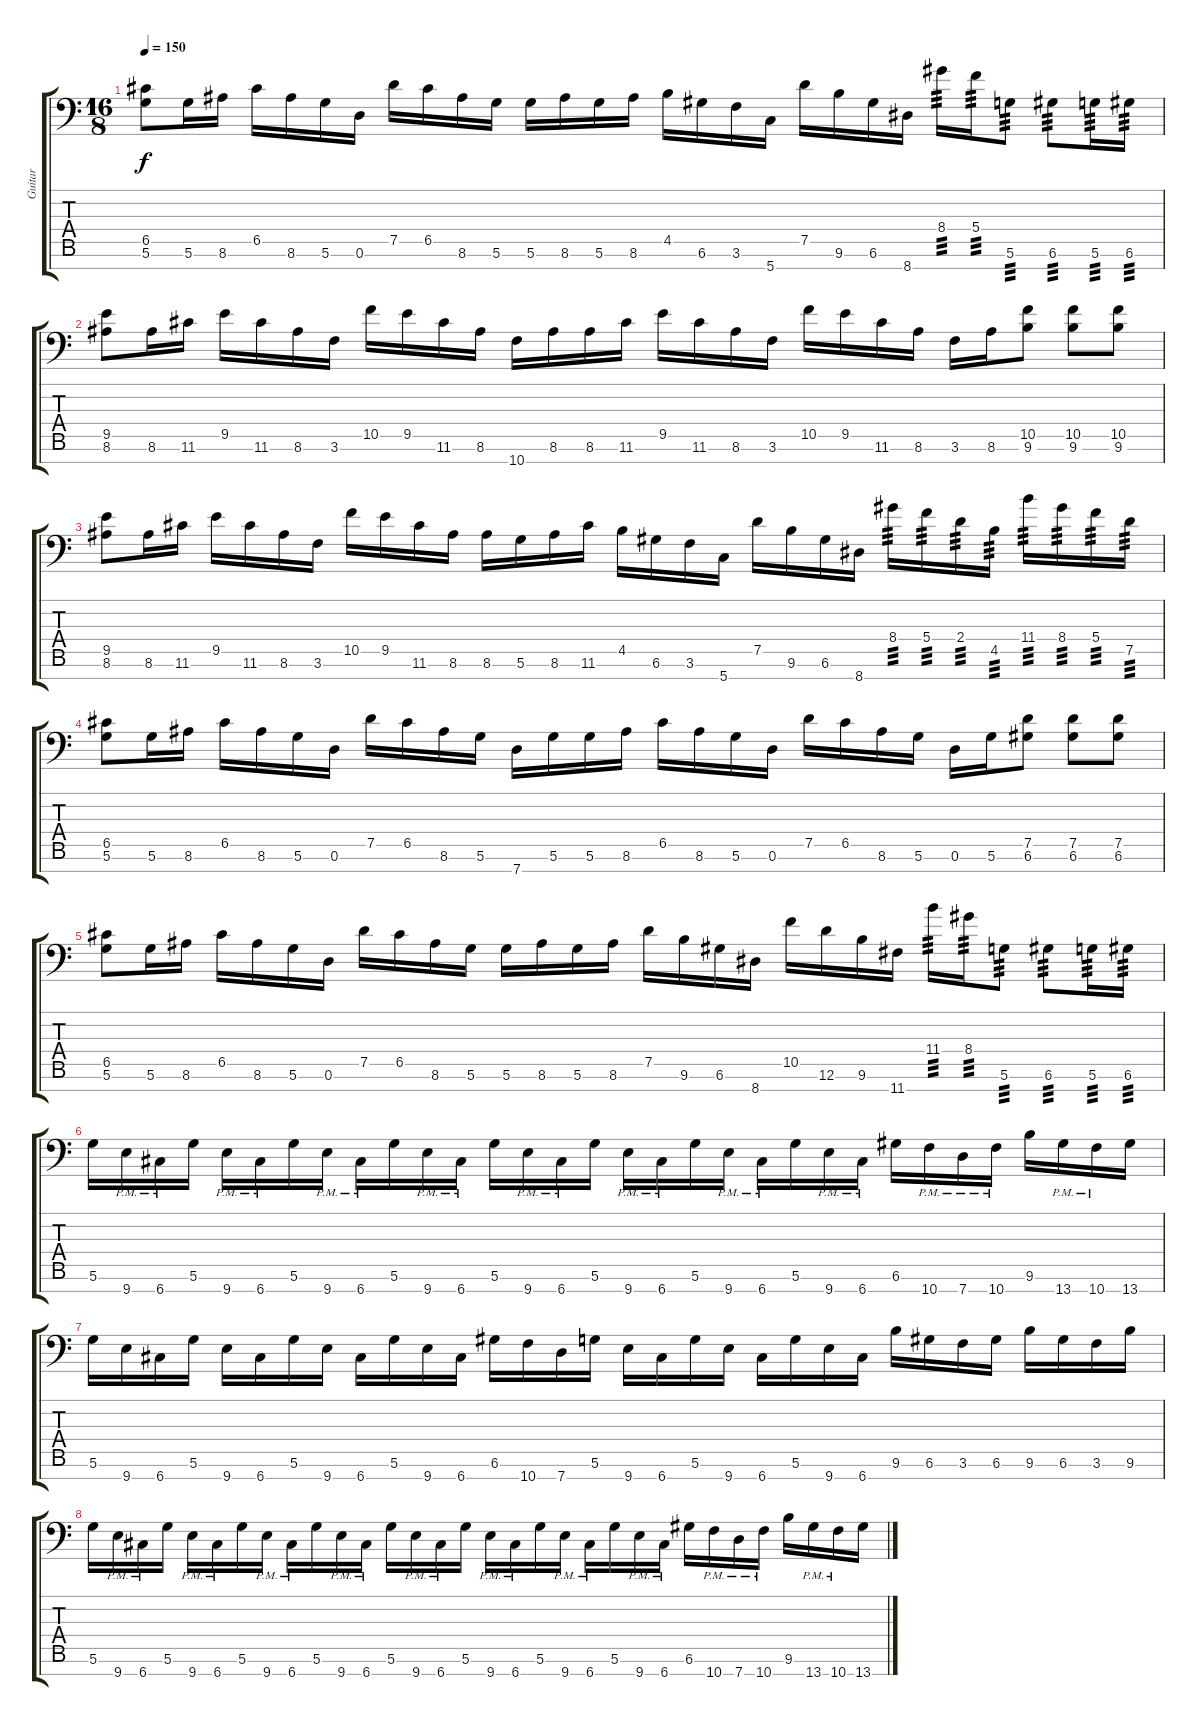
\track ("Guitar" "Guitar") {instrument distortionguitar}
\staff {score tabs}
\tuning (D4 A3 F3 C3 G2 D2 G1) {hide}
\ts (16 8)
\tempo 150
\clef f4
\ks c
(6.5 5.6).8{dy f} 5.6.16 8.6.16 6.5.16 8.6.16 5.6.16 0.6.16 7.5.16 6.5.16 8.6.16 5.6.16 5.6.16 8.6.16 5.6.16 8.6.16 4.5.16 6.6.16 3.6.16 5.7.16 7.5.16 9.6.16 6.6.16 8.7.16 8.4.16{tp 3} 5.4.16{tp 3} 5.6.8{tp 3} 6.6.8{tp 3} 5.6.16{tp 3} 6.6.16{tp 3} |
(9.5 8.6).8 8.6.16 11.6.16 9.5.16 11.6.16 8.6.16 3.6.16 10.5.16 9.5.16 11.6.16 8.6.16 10.7.16 8.6.16 8.6.16 11.6.16 9.5.16 11.6.16 8.6.16 3.6.16 10.5.16 9.5.16 11.6.16 8.6.16 3.6.16 8.6.16 (10.5 9.6).8 (10.5 9.6).8 (10.5 9.6).8 |
(9.5 8.6).8 8.6.16 11.6.16 9.5.16 11.6.16 8.6.16 3.6.16 10.5.16 9.5.16 11.6.16 8.6.16 8.6.16 5.6.16 8.6.16 11.6.16 4.5.16 6.6.16 3.6.16 5.7.16 7.5.16 9.6.16 6.6.16 8.7.16 8.4.16{tp 3} 5.4.16{tp 3} 2.4.16{tp 3} 4.5.16{tp 3} 11.4.16{tp 3} 8.4.16{tp 3} 5.4.16{tp 3} 7.5.16{tp 3} |
(6.5 5.6).8 5.6.16 8.6.16 6.5.16 8.6.16 5.6.16 0.6.16 7.5.16 6.5.16 8.6.16 5.6.16 7.7.16 5.6.16 5.6.16 8.6.16 6.5.16 8.6.16 5.6.16 0.6.16 7.5.16 6.5.16 8.6.16 5.6.16 0.6.16 5.6.16 (7.5 6.6).8 (7.5 6.6).8 (7.5 6.6).8 |
(6.5 5.6).8 5.6.16 8.6.16 6.5.16 8.6.16 5.6.16 0.6.16 7.5.16 6.5.16 8.6.16 5.6.16 5.6.16 8.6.16 5.6.16 8.6.16 7.5.16 9.6.16 6.6.16 8.7.16 10.5.16 12.6.16 9.6.16 11.7.16 11.4.16{tp 3} 8.4.16{tp 3} 5.6.8{tp 3} 6.6.8{tp 3} 5.6.16{tp 3} 6.6.16{tp 3} |
5.6.16 9.7{pm}.16 6.7{pm}.16 5.6.16 9.7{pm}.16 6.7{pm}.16 5.6.16 9.7{pm}.16 6.7{pm}.16 5.6.16 9.7{pm}.16 6.7{pm}.16 5.6.16 9.7{pm}.16 6.7{pm}.16 5.6.16 9.7{pm}.16 6.7{pm}.16 5.6.16 9.7{pm}.16 6.7{pm}.16 5.6.16 9.7{pm}.16 6.7{pm}.16 6.6.16 10.7{pm}.16 7.7{pm}.16 10.7{pm}.16 9.6.16 13.7{pm}.16 10.7{pm}.16 13.7.16 |
5.6.16 9.7.16 6.7.16 5.6.16 9.7.16 6.7.16 5.6.16 9.7.16 6.7.16 5.6.16 9.7.16 6.7.16 6.6.16 10.7.16 7.7.16 5.6.16 9.7.16 6.7.16 5.6.16 9.7.16 6.7.16 5.6.16 9.7.16 6.7.16 9.6.16 6.6.16 3.6.16 6.6.16 9.6.16 6.6.16 3.6.16 9.6.16 |
5.6.16 9.7{pm}.16 6.7{pm}.16 5.6.16 9.7{pm}.16 6.7{pm}.16 5.6.16 9.7{pm}.16 6.7{pm}.16 5.6.16 9.7{pm}.16 6.7{pm}.16 5.6.16 9.7{pm}.16 6.7{pm}.16 5.6.16 9.7{pm}.16 6.7{pm}.16 5.6.16 9.7{pm}.16 6.7{pm}.16 5.6.16 9.7{pm}.16 6.7{pm}.16 6.6.16 10.7{pm}.16 7.7{pm}.16 10.7{pm}.16 9.6.16 13.7{pm}.16 10.7{pm}.16 13.7.16
